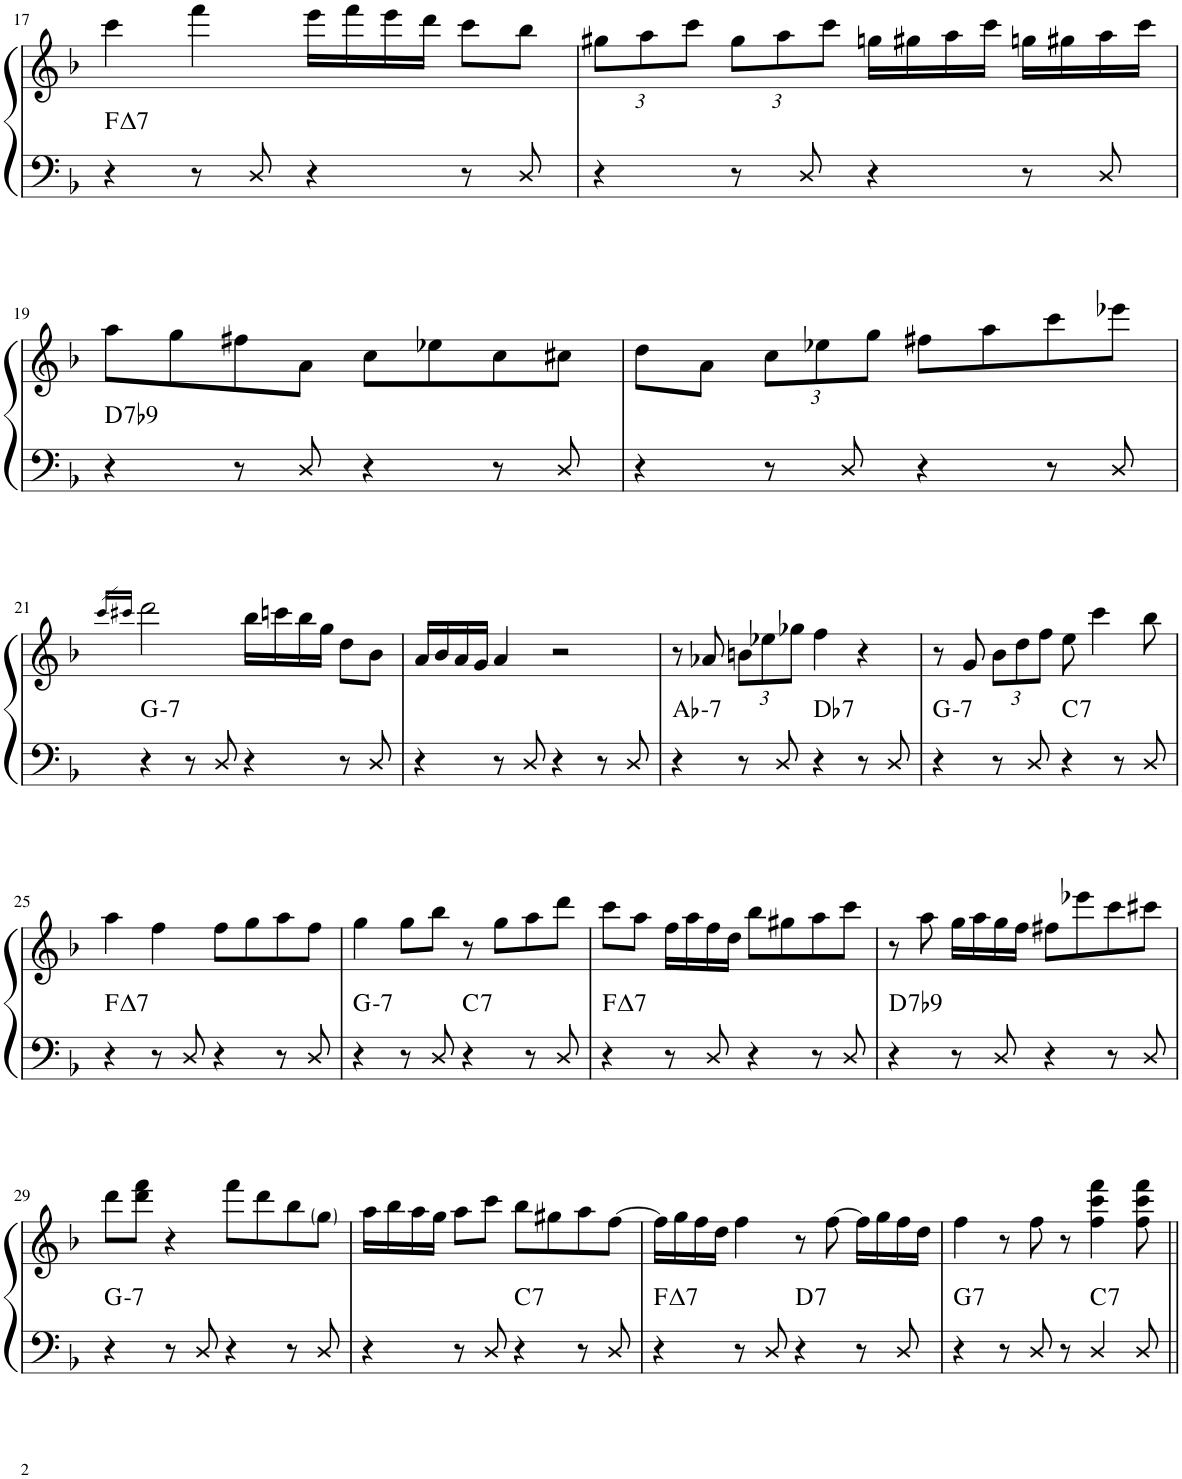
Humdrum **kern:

**kern	**kern	**harte
*part1	*part1	*part1
*staff2	*staff1	*
*I"Piano	*	*
*I'Pno.	*	*
!!LO:PB:g=z
*clefF4	*clefG2	*
*k[b-]	*k[b-]	*
*M4/4	*M4/4	*
=17	=17	=17
!	!	!LO:H:kt=7
4r	4ccc\	F:maj7
8r	4fff\	.
8D/	.	.
4r	16eee\LL	.
.	16fff\	.
.	16eee\	.
.	16ddd\JJ	.
8r	8ccc\L	.
8D/	8bb-\J	.
=18	=18	=18
*	*Xbrackettup	*
4r	12gg#X\L	.
.	12aa\	.
.	12ccc\J	.
8r	12gg#\L	.
.	12aa\	.
8D/	.	.
.	12ccc\J	.
4r	16ggn\LL	.
.	16gg#X\	.
.	16aa\	.
.	16ccc\JJ	.
8r	16ggn\LL	.
.	16gg#X\	.
8D/	16aa\	.
.	16ccc\JJ	.
!!LO:LB:g=z
=19	=19	=19
!	!	!LO:H:kt=7
4r	8aa\L	D:7(b9)
.	8gg\	.
8r	8ff#X\	.
8D/	8a\J	.
4r	8cc\L	.
.	8ee-X\	.
8r	8cc\	.
8D/	8cc#X\J	.
=20	=20	=20
4r	8dd\L	.
.	8a\J	.
8r	12cc\L	.
.	12ee-X\	.
8D/	.	.
.	12gg\J	.
4r	8ff#X\L	.
.	8aa\	.
8r	8ccc\	.
8D/	8eee-X\J	.
!!LO:LB:g=z
=21	=21	=21
.	16qccc/LL	.
.	16qccc#X/JJ	.
!	!	!LO:H:kt=7
4r	2ddd\	G:min7
8r	.	.
8D/	.	.
4r	16bb-\LL	.
.	16cccn\	.
.	16bb-\	.
.	16gg\JJ	.
8r	8dd\L	.
8D/	8b-\J	.
=22	=22	=22
4r	16a/LL	.
.	16b-/	.
.	16a/	.
.	16g/JJ	.
8r	4a/	.
8D/	.	.
4r	2r	.
8r	.	.
8D/	.	.
=23	=23	=23
!	!	!LO:H:kt=7
4r	8r	Ab:min7
.	8a-X/	.
8r	12bn\L	.
.	12ee-X\	.
8D/	.	.
.	12gg-X\J	.
!	!	!LO:H:kt=7
4r	4ff\	Db:7
8r	4r	.
8Dn/	.	.
=24	=24	=24
!	!	!LO:H:kt=7
4r	8r	G:min7
.	8g/	.
8r	12b-\L	.
.	12dd\	.
8D/	.	.
.	12ff\J	.
!	!	!LO:H:kt=7
4r	8ee\	C:7
.	4ccc\	.
8r	.	.
8D/	8bb-\	.
!!LO:LB:g=z
=25	=25	=25
!	!	!LO:H:kt=7
4r	4aa\	F:maj7
8r	4ff\	.
8D/	.	.
4r	8ff\L	.
.	8gg\	.
8r	8aa\	.
8D/	8ff\J	.
=26	=26	=26
!	!	!LO:H:kt=7
4r	4gg\	G:min7
8r	8gg\L	.
8D/	8bb-\J	.
!	!	!LO:H:kt=7
4r	8r	C:7
.	8gg\L	.
8r	8aa\	.
8D/	8ddd\J	.
=27	=27	=27
!	!	!LO:H:kt=7
4r	8ccc\L	F:maj7
.	8aa\J	.
8r	16ff\LL	.
.	16aa\	.
8D/	16ff\	.
.	16dd\JJ	.
4r	8bb-\L	.
.	8gg#X\	.
8r	8aa\	.
8D/	8ccc\J	.
=28	=28	=28
!	!	!LO:H:kt=7
4r	8r	D:7(b9)
.	8aa\	.
8r	16gg\LL	.
.	16aa\	.
8D/	16gg\	.
.	16ff\JJ	.
4r	8ff#X\L	.
.	8eee-X\	.
8r	8ccc\	.
8D/	8ccc#X\J	.
!!LO:LB:g=z
=29	=29	=29
!	!	!LO:H:kt=7
4r	8ddd\L	G:min7
.	8ddd\ 8fff\J	.
8r	4r	.
8D/	.	.
4r	8fff\L	.
.	8ddd\	.
8r	8bb-\	.
8D/	8gg\J	.
=30	=30	=30
4r	16aa\LL	.
.	16bb-\	.
.	16aa\	.
.	16gg\JJ	.
8r	8aa\L	.
8D/	8ccc\J	.
!	!	!LO:H:kt=7
4r	8bb-\L	C:7
.	8gg#X\	.
8r	8aa\	.
8D/	[8ff\J	.
=31	=31	=31
!	!	!LO:H:kt=7
4r	16ff\LL]	F:maj7
.	16gg\	.
.	16ff\	.
.	16dd\JJ	.
8r	4ff\	.
8D/	.	.
!	!	!LO:H:kt=7
4r	8r	D:7
.	[8ff\	.
8r	16ff\LL]	.
.	16gg\	.
8D/	16ff\	.
.	16dd\JJ	.
=32	=32	=32
!	!	!LO:H:kt=7
4r	4ff\	G:7
8r	8r	.
8D/	8ff\	.
8r	8r	.
!	!	!LO:H:kt=7
4D/	4ff\ 4ccc\ 4fff\	C:7
8D/	8ff\ 8ccc\ 8fff\	.
=||	=||	=||
*-	*-	*-
